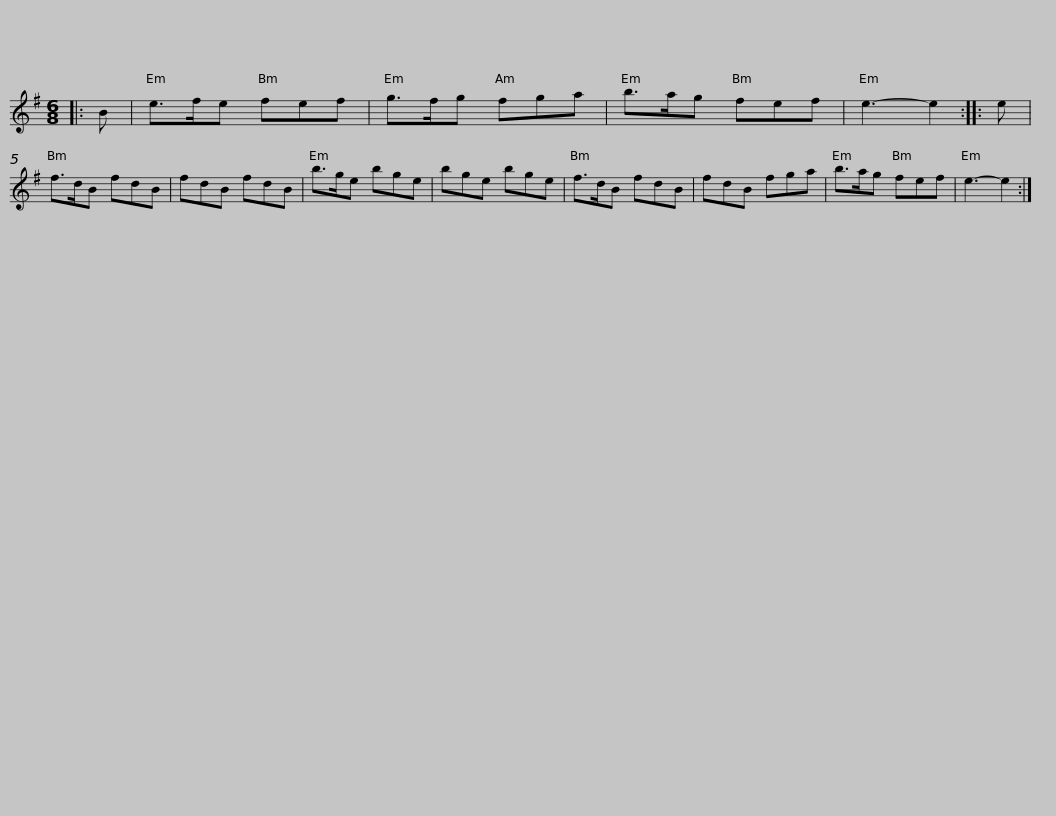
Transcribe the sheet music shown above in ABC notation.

X:1
L:1/8
M:6/8
I:linebreak $
K:Emin
V:1 treble
V:1
|: B | e>fe fef | g>fg fga | b>ag fef | e3- e2 :: %5
 e | f>dB fdB | fdB fdB |$ b>ge bge | bge bge | %10
 f>dB fdB | fdB fga | b>ag fef | e3- e2 :| %14
